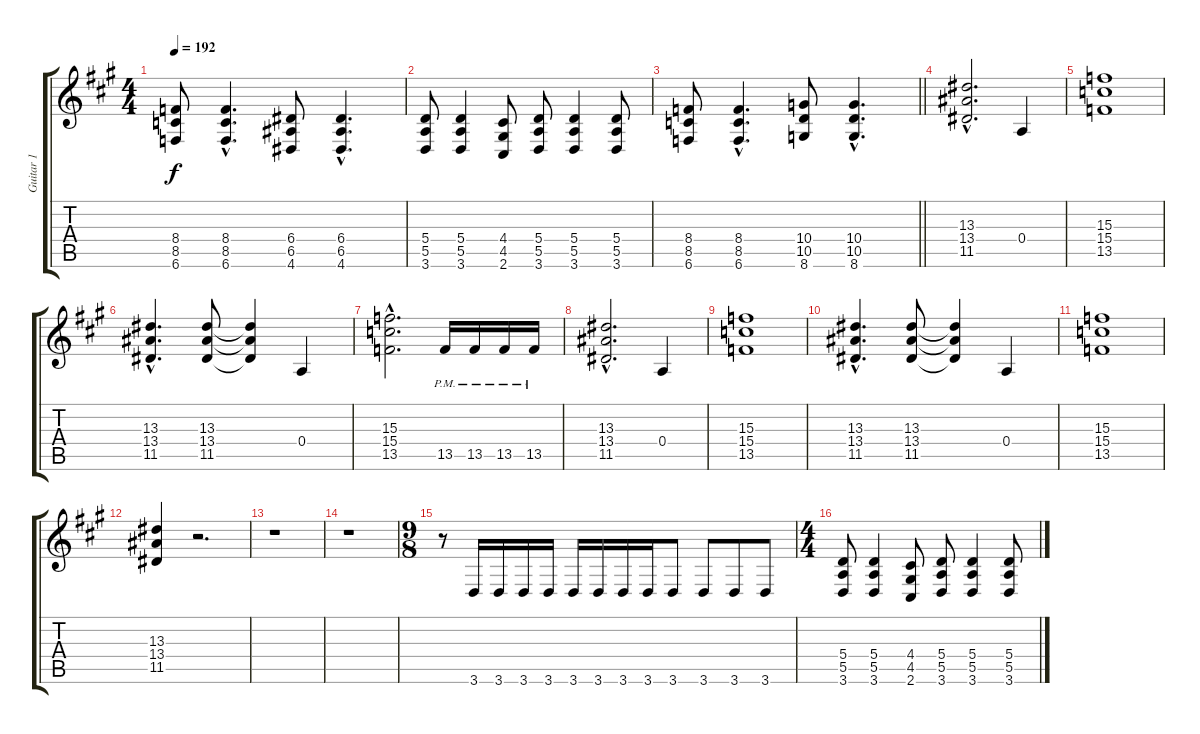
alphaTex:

\track ("Guitar 1" "Guitar 1") {instrument overdrivenguitar}
\staff {score tabs}
\tuning (B3 Gb3 D3 A2 E2 B1) {hide}
\ts (4 4)
\tempo 192
\clef g2
\ks f#minor
(8.4 8.5 6.6).8{dy f} (8.4{hac} 8.5{hac} 6.6{hac}).4{d} (6.4 6.5 4.6).8 (6.4{hac} 6.5{hac} 4.6{hac}).4{d} |
(5.4 5.5 3.6).8 (5.4 5.5 3.6).4 (4.4 4.5 2.6).8 (5.4 5.5 3.6).8 (5.4 5.5 3.6).4 (5.4 5.5 3.6).8 |
\barLineRight lightlight
(8.4 8.5 6.6).8 (8.4{hac} 8.5{hac} 6.6{hac}).4{d} (10.4 10.5 8.6).8 (10.4{hac} 10.5{hac} 8.6{hac}).4{d} |
(13.3{hac} 13.4{hac} 11.5{hac}).2{d} 0.4.4 |
(15.3 15.4 13.5).1 |
(13.3{hac} 13.4{hac} 11.5{hac}).4{d} (13.3 13.4 11.5).8 (13.3{t} 13.4{t} 11.5{t}).4 0.4.4 |
(15.3{hac} 15.4{hac} 13.5{hac}).2{d} 13.5{pm}.16 13.5{pm}.16 13.5{pm}.16 13.5{pm}.16 |
(13.3{hac} 13.4{hac} 11.5{hac}).2{d} 0.4.4 |
(15.3 15.4 13.5).1 |
(13.3{hac} 13.4{hac} 11.5{hac}).4{d} (13.3 13.4 11.5).8 (13.3{t} 13.4{t} 11.5{t}).4 0.4.4 |
(15.3 15.4 13.5).1 |
(13.3 13.4 11.5).4 r.2{d} |
r.1 |
r.1 |
\ts (9 8)
r.8 3.6.16 3.6.16 3.6.16 3.6.16 3.6.16 3.6.16 3.6.16 3.6.16 3.6.8 3.6.8 3.6.8 3.6.8 |
\ts (4 4)
(5.4 5.5 3.6).8 (5.4 5.5 3.6).4 (4.4 4.5 2.6).8 (5.4 5.5 3.6).8 (5.4 5.5 3.6).4 (5.4 5.5 3.6).8
